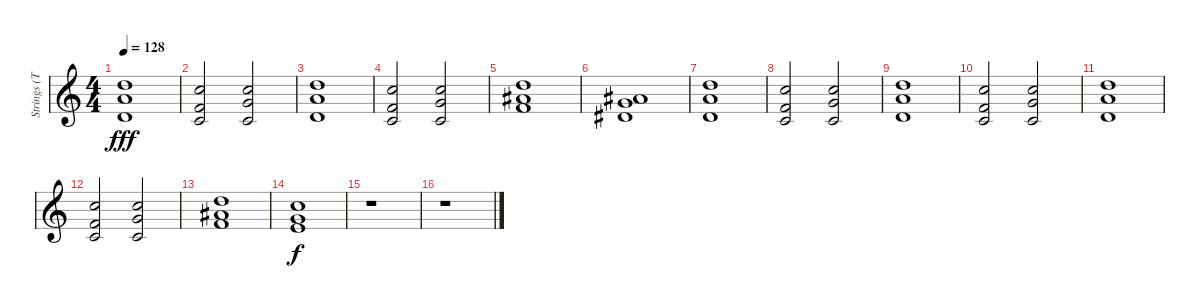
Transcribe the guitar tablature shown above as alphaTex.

\track ("Strings (Toumas)" "Strings (T") {instrument stringensemble1}
\staff {score}
\tuning (E4 B3 G3 D3 A2 E2) {hide}
\ts (4 4)
\tempo 128
\clef g2
\ks c
(5.1 3.2 19.3).1{dy fff} |
(1.1 1.2 17.3).2 (3.1 1.2 17.3).2 |
(5.1 3.2 19.3).1 |
(1.1 1.2 17.3).2 (3.1 1.2 17.3).2 |
(1.1 11.2 19.3).1 |
(11.2 12.3 13.4).1 |
(5.1 3.2 19.3).1 |
(1.1 1.2 17.3).2 (3.1 1.2 17.3).2 |
(5.1 3.2 19.3).1 |
(1.1 1.2 17.3).2 (3.1 1.2 17.3).2 |
(5.1 3.2 19.3).1 |
(1.1 1.2 17.3).2 (3.1 1.2 17.3).2 |
(1.1 11.2 19.3).1 |
(8.1 8.2 9.3).1{dy f} |
r.1 |
r.1
